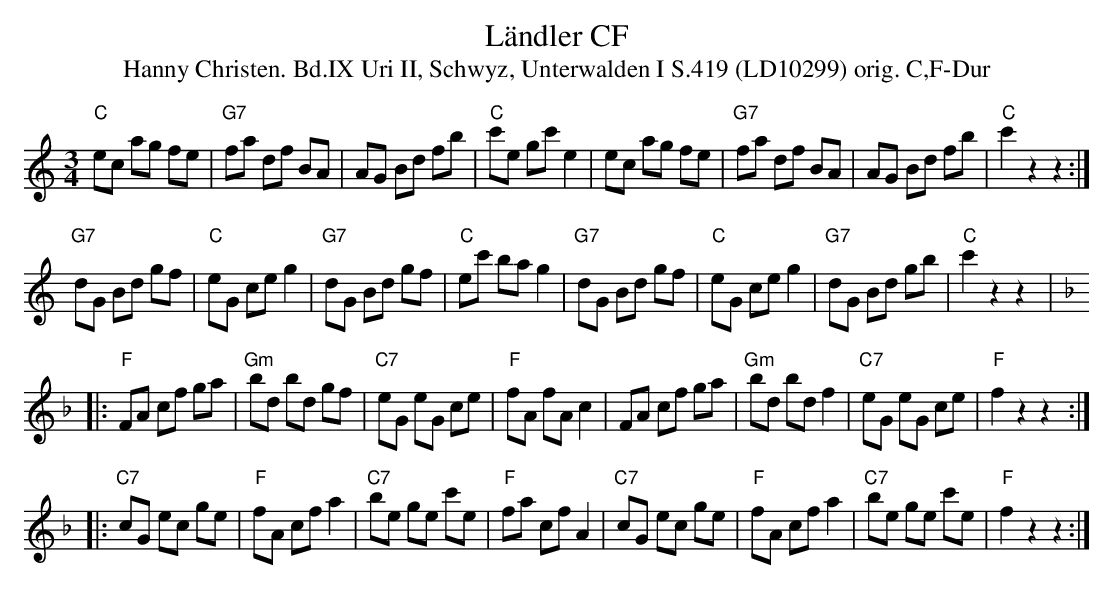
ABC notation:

X:1
T:Ländler CF
T:Hanny Christen. Bd.IX Uri II, Schwyz, Unterwalden I S.419 (LD10299) orig. C,F-Dur
M:3/4
L:1/8
K:C
"C"ec ag fe | "G7"fa df BA | AG Bd fb | "C"c'e gc' e2 | ec ag fe | "G7"fa df BA | AG Bd fb | "C"c'2 z2z2 :|
"G7"dG Bd gf | "C"eG ce g2 | "G7"dG Bd gf | "C"ec' ba g2 | "G7"dG Bd gf | "C"eG ce g2 | "G7"dG Bd gb | "C"c'2 z2z2 |: [K:F]
"F"FA cf ga | "Gm"bd bd gf | "C7"eG eG ce | "F"fA fA c2 | FA  cf ga | "Gm"bd bd f2 | "C7"eG eG ce | "F"f2 z2z2 :|
|: "C7"cG ec ge | "F"fA cf a2 | "C7"be ge c'e | "F"fa cf A2 | "C7"cG ec ge | "F"fA cf a2 | "C7"be ge c'e | "F"f2 z2z2 :|
